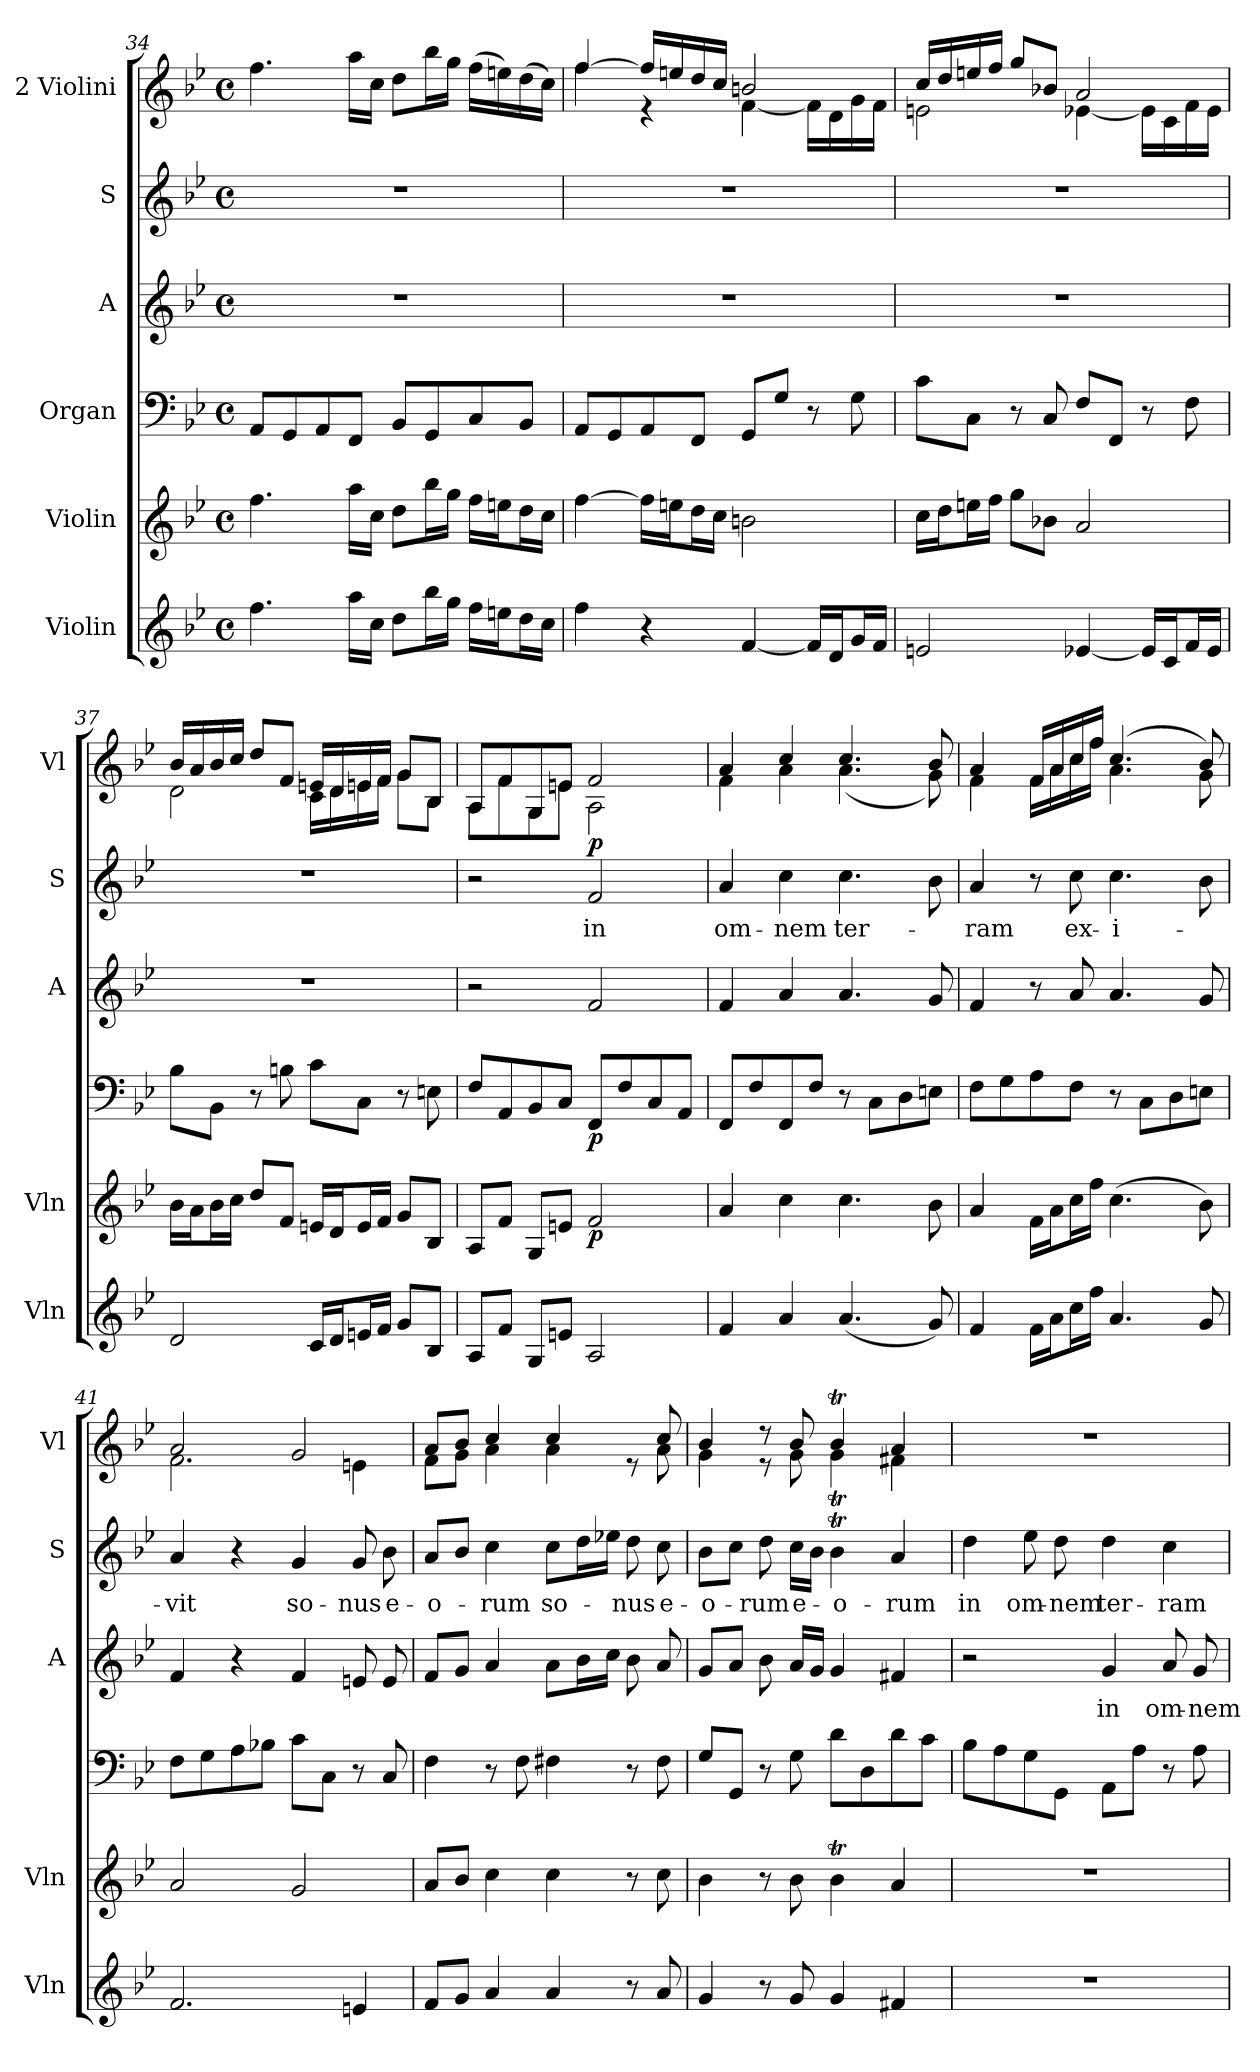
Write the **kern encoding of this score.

**kern	**kern	**dynam	**kern	**dynam	**kern	**text	**kern	**text	**kern	**dynam
*part6	*part5	*part5	*part4	*part4	*part3	*part3	*part2	*part2	*part1	*part1
*staff6	*staff5	*staff5	*staff4	*staff4	*staff3	*staff3	*staff2	*staff2	*staff1	*staff1
*I"Violin	*I"Violin	*	*I"Organ	*	*I"A	*	*I"S	*	*I"2 Violini	*
*I'Vln	*I'Vln	*	*	*	*I'A	*	*I'S	*	*I'Vl	*
!!LO:LB:g=z
*clefG2	*clefG2	*	*clefF4	*	*clefG2	*	*clefG2	*	*clefG2	*
*k[b-e-]	*k[b-e-]	*	*k[b-e-]	*	*k[b-e-]	*	*k[b-e-]	*	*k[b-e-]	*
*M4/4	*M4/4	*	*M4/4	*	*M4/4	*	*M4/4	*	*M4/4	*
*met(c)	*met(c)	*	*met(c)	*	*met(c)	*	*met(c)	*	*met(c)	*
=34	=34	=34	=34	=34	=34	=34	=34	=34	=34	=34
4.ff\	4.ff\	.	8AA/L	.	1r	.	1r	.	4.ff\	.
.	.	.	8GG/	.	.	.	.	.	.	.
.	.	.	8AA/	.	.	.	.	.	.	.
16aa\LL	16aa\LL	.	8FF/J	.	.	.	.	.	16aa\LL	.
16cc\JJ	16cc\JJ	.	.	.	.	.	.	.	16cc\JJ	.
8dd\L	8dd\L	.	8BB-/L	.	.	.	.	.	8dd\L	.
16bb-\L	16bb-\L	.	8GG/	.	.	.	.	.	16bb-\L	.
16gg\JJ	16gg\JJ	.	.	.	.	.	.	.	16gg\JJ	.
16ff\LL	16ff\LL	.	8C/	.	.	.	.	.	(>16ff\LL	.
16een\J	16een\J	.	.	.	.	.	.	.	16een\)	.
16dd\L	16dd\L	.	8BB-/J	.	.	.	.	.	(>16dd\	.
16cc\JJ	16cc\JJ	.	.	.	.	.	.	.	16cc\JJ)	.
=35	=35	=35	=35	=35	=35	=35	=35	=35	=35	=35
*	*	*	*	*	*	*	*	*	*^	*
4ff\	[4ff\	.	8AA/L	.	1r	.	1r	.	[4ff/	4ff\	.
.	.	.	8GG/	.	.	.	.	.	.	.	.
4r	16ff\LL]	.	8AA/	.	.	.	.	.	16ff/LL]	4r	.
.	16een\J	.	.	.	.	.	.	.	16een/	.	.
.	16dd\L	.	8FF/J	.	.	.	.	.	16dd/	.	.
.	16cc\JJ	.	.	.	.	.	.	.	16cc/JJ	.	.
[4f/	2bn\	.	8GG/L	.	.	.	.	.	2bn/	[4f\	.
.	.	.	8G/J	.	.	.	.	.	.	.	.
16f/LL]	.	.	8r	.	.	.	.	.	.	16f\LL]	.
16d/J	.	.	.	.	.	.	.	.	.	16d\	.
16g/L	.	.	8G\	.	.	.	.	.	.	16g\	.
16f/JJ	.	.	.	.	.	.	.	.	.	16f\JJ	.
=36	=36	=36	=36	=36	=36	=36	=36	=36	=36	=36	=36
2en/	16cc\LL	.	8c\L	.	1r	.	1r	.	16cc/LL	2en\	.
.	16dd\J	.	.	.	.	.	.	.	16dd/	.	.
.	16een\L	.	8C\J	.	.	.	.	.	16een/	.	.
.	16ff\JJ	.	.	.	.	.	.	.	16ff/JJ	.	.
.	8gg\L	.	8r	.	.	.	.	.	8gg/L	.	.
.	8b-X\J	.	8C/	.	.	.	.	.	8b-X/J	.	.
[4e-X/	2a/	.	8F/L	.	.	.	.	.	2a/	[4e-X\	.
.	.	.	8FF/J	.	.	.	.	.	.	.	.
16e-/LL]	.	.	8r	.	.	.	.	.	.	16e-\LL]	.
16c/J	.	.	.	.	.	.	.	.	.	16c\	.
16f/L	.	.	8F\	.	.	.	.	.	.	16f\	.
16e-/JJ	.	.	.	.	.	.	.	.	.	16e-\JJ	.
=37	=37	=37	=37	=37	=37	=37	=37	=37	=37	=37	=37
2d/	16b-\LL	.	8B-\L	.	1r	.	1r	.	16b-/LL	2d\	.
.	16a\J	.	.	.	.	.	.	.	16a/	.	.
.	16b-\L	.	8BB-\J	.	.	.	.	.	16b-/	.	.
.	16cc\JJ	.	.	.	.	.	.	.	16cc/JJ	.	.
.	8dd/L	.	8r	.	.	.	.	.	8dd/L	.	.
.	8f/J	.	8Bn\	.	.	.	.	.	8f/J	.	.
16c/LL	16en/LL	.	8c\L	.	.	.	.	.	16en/LL	16c\LL	.
16d/J	16d/J	.	.	.	.	.	.	.	16d/	16d\	.
16en/L	16e/L	.	8C\J	.	.	.	.	.	16e/	16en\	.
16f/JJ	16f/JJ	.	.	.	.	.	.	.	16f/JJ	16f\JJ	.
8g/L	8g/L	.	8r	.	.	.	.	.	8g/L	8g\L	.
8B-/J	8B-/J	.	8En\	.	.	.	.	.	8B-/J	8B-\J	.
!!LO:PB:g=z	!!
=38	=38	=38	=38	=38	=38	=38	=38	=38	=38	=38	=38
8A/L	8A/L	.	8F/L	.	2r	.	2r	.	8A/L	8A\L	.
8f/J	8f/J	.	8AA/	.	.	.	.	.	8f/	8f\	.
8G/L	8G/L	.	8BB-/	.	.	.	.	.	8G/	8G\	.
8en/J	8en/J	.	8C/J	.	.	.	.	.	8en/J	8e\J	.
!	!	!LO:DY:b	!	!LO:DY:b	!	!	!	!LO:LY:b	!	!	!LO:DY:b
2A/	2f/	p	8FF/L	p	2f/	.	2f/	in	2f/	2A\	p
.	.	.	8F/	.	.	.	.	.	.	.	.
.	.	.	8C/	.	.	.	.	.	.	.	.
.	.	.	8AA/J	.	.	.	.	.	.	.	.
=39	=39	=39	=39	=39	=39	=39	=39	=39	=39	=39	=39
!	!	!	!	!	!	!	!	!LO:LY:b	!	!	!
4f/	4a/	.	8FF/L	.	4f/	.	4a/	om-	4a/	4f\	.
.	.	.	8F/	.	.	.	.	.	.	.	.
!	!	!	!	!	!	!	!	!LO:LY:b	!	!	!
4a/	4cc\	.	8FF/	.	4a/	.	4cc\	-nem	4cc/	4a\	.
.	.	.	8F/J	.	.	.	.	.	.	.	.
!	!	!	!	!	!	!	!	!LO:LY:b	!	!	!
(<4.a/	4.cc\	.	8r	.	4.a/	.	4.cc\	ter-	4.cc/	(<4.a\	.
.	.	.	8C\L	.	.	.	.	.	.	.	.
.	.	.	8D\	.	.	.	.	.	.	.	.
8g/)	8b-\	.	8En\J	.	8g/	.	8b-\	.	8b-/	8g\)	.
=40	=40	=40	=40	=40	=40	=40	=40	=40	=40	=40	=40
!	!	!	!	!	!	!	!	!LO:LY:b	!	!	!
4f/	4a/	.	8F\L	.	4f/	.	4a/	-ram	4a/	4f\	.
.	.	.	8G\	.	.	.	.	.	.	.	.
16f\LL	16f\LL	.	8A\	.	8r	.	8r	.	16f/LL	16f\LL	.
16a\J	16a\J	.	.	.	.	.	.	.	16a/	16a\	.
!	!	!	!	!	!	!	!	!LO:LY:b	!	!	!
16cc\L	16cc\L	.	8F\J	.	8a/	.	8cc\	ex-	16cc/	16cc\	.
16ff\JJ	16ff\JJ	.	.	.	.	.	.	.	16ff/JJ	16ff\JJ	.
!	!	!	!	!	!	!	!	!LO:LY:b	!	!	!
4.a/	(>4.cc\	.	8r	.	4.a/	.	4.cc\	-i-	(>4.cc/	4.a\	.
.	.	.	8C\L	.	.	.	.	.	.	.	.
.	.	.	8D\	.	.	.	.	.	.	.	.
8g/	8b-\)	.	8En\J	.	8g/	.	8b-\	.	8b-/)	8g\	.
=41	=41	=41	=41	=41	=41	=41	=41	=41	=41	=41	=41
!	!	!	!	!	!	!	!	!LO:LY:b	!	!	!
2.f/	2a/	.	8F\L	.	4f/	.	4a/	-vit	2a/	2.f\	.
.	.	.	8G\	.	.	.	.	.	.	.	.
.	.	.	8A\	.	4r	.	4r	.	.	.	.
.	.	.	8B-X\J	.	.	.	.	.	.	.	.
!	!	!	!	!	!	!	!	!LO:LY:b	!	!	!
.	2g/	.	8c\L	.	4f/	.	4g/	so-	2g/	.	.
.	.	.	8C\J	.	.	.	.	.	.	.	.
!	!	!	!	!	!	!	!	!LO:LY:b	!	!	!
4en/	.	.	8r	.	8en/	.	8g/	-nus	.	4en\	.
!	!	!	!	!	!	!	!	!LO:LY:b	!	!	!
.	.	.	8C/	.	8e/	.	8b-\	e-	.	.	.
=42	=42	=42	=42	=42	=42	=42	=42	=42	=42	=42	=42
!	!	!	!	!	!	!	!	!LO:LY:b	!	!	!
8f/L	8a/L	.	4F\	.	8f/L	.	8a/L	-o-	8a/L	8f\L	.
8g/J	8b-/J	.	.	.	8g/J	.	8b-/J	.	8b-/J	8g\J	.
!	!	!	!	!	!	!	!	!LO:LY:b	!	!	!
4a/	4cc\	.	8r	.	4a/	.	4cc\	-rum	4cc/	4a\	.
.	.	.	8F\	.	.	.	.	.	.	.	.
!	!	!	!	!	!	!	!	!LO:LY:b	!	!	!
4a/	4cc\	.	4F#X\	.	8a\L	.	8cc\L	so-	4cc/	4a\	.
.	.	.	.	.	16b-\L	.	16dd\L	.	.	.	.
.	.	.	.	.	16cc\JJ	.	16ee-X\JJ	.	.	.	.
!	!	!	!	!	!	!	!	!LO:LY:b	!	!	!
8r	8r	.	8r	.	8b-\	.	8dd\	-nus	8re	8ryy	.
!	!	!	!	!	!	!	!	!LO:LY:b	!	!	!
8a/	8cc\	.	8F#\	.	8a/	.	8cc\	e-	8cc/	8a\	.
!!LO:LB:g=z	!!
=43	=43	=43	=43	=43	=43	=43	=43	=43	=43	=43	=43
!	!	!	!	!	!	!	!	!LO:LY:b	!	!	!
4g/	4b-\	.	8G/L	.	8g/L	.	8b-\L	-o-	4b-/	4g\	.
.	.	.	8GG/J	.	8a/J	.	8cc\J	.	.	.	.
!	!	!	!	!	!	!	!	!LO:LY:b	!	!	!
8r	8r	.	8r	.	8b-\	.	8dd\	-rum	8r	8r	.
!	!	!	!	!	!	!	!	!LO:LY:b	!	!	!
8g/	8b-\	.	8G\	.	16a/LL	.	16cc\LL	e-	8b-/	8g\	.
.	.	.	.	.	16g/JJ	.	16b-\JJ	.	.	.	.
!	!	!	!	!	!	!	!	!LO:LY:b	!	!	!
4g/	4b-T\	.	8d\L	.	4g/	.	4b-T\	-o-	4b-T/	4gT\	.
.	.	.	8D\	.	.	.	.	.	.	.	.
!	!	!	!	!	!	!	!	!LO:LY:b	!	!	!
4f#X/	4a/	.	8d\	.	4f#X/	.	4a/	-rum	4a/	4f#X\	.
.	.	.	8c\J	.	.	.	.	.	.	.	.
*	*	*	*	*	*	*	*	*	*v	*v	*
=44	=44	=44	=44	=44	=44	=44	=44	=44	=44	=44
!	!	!	!	!	!	!	!	!LO:LY:b	!	!
1r	1r	.	8B-\L	.	2r	.	4dd\	in	1r	.
.	.	.	8A\	.	.	.	.	.	.	.
!	!	!	!	!	!	!	!	!LO:LY:b	!	!
.	.	.	8G\	.	.	.	8ee-\	om-	.	.
!	!	!	!	!	!	!	!	!LO:LY:b	!	!
.	.	.	8GG\J	.	.	.	8dd\	-nem	.	.
!	!	!	!	!	!	!LO:LY:b	!	!LO:LY:b	!	!
.	.	.	8AA\L	.	4g/	in	4dd\	ter-	.	.
.	.	.	8A\J	.	.	.	.	.	.	.
!	!	!	!	!	!	!LO:LY:b	!	!LO:LY:b	!	!
.	.	.	8r	.	8a/	om-	4cc\	-ram	.	.
!	!	!	!	!	!	!LO:LY:b	!	!	!	!
.	.	.	8A\	.	8g/	-nem	.	.	.	.
=	=	=	=	=	=	=	=	=	=	=
*-	*-	*-	*-	*-	*-	*-	*-	*-	*-	*-
